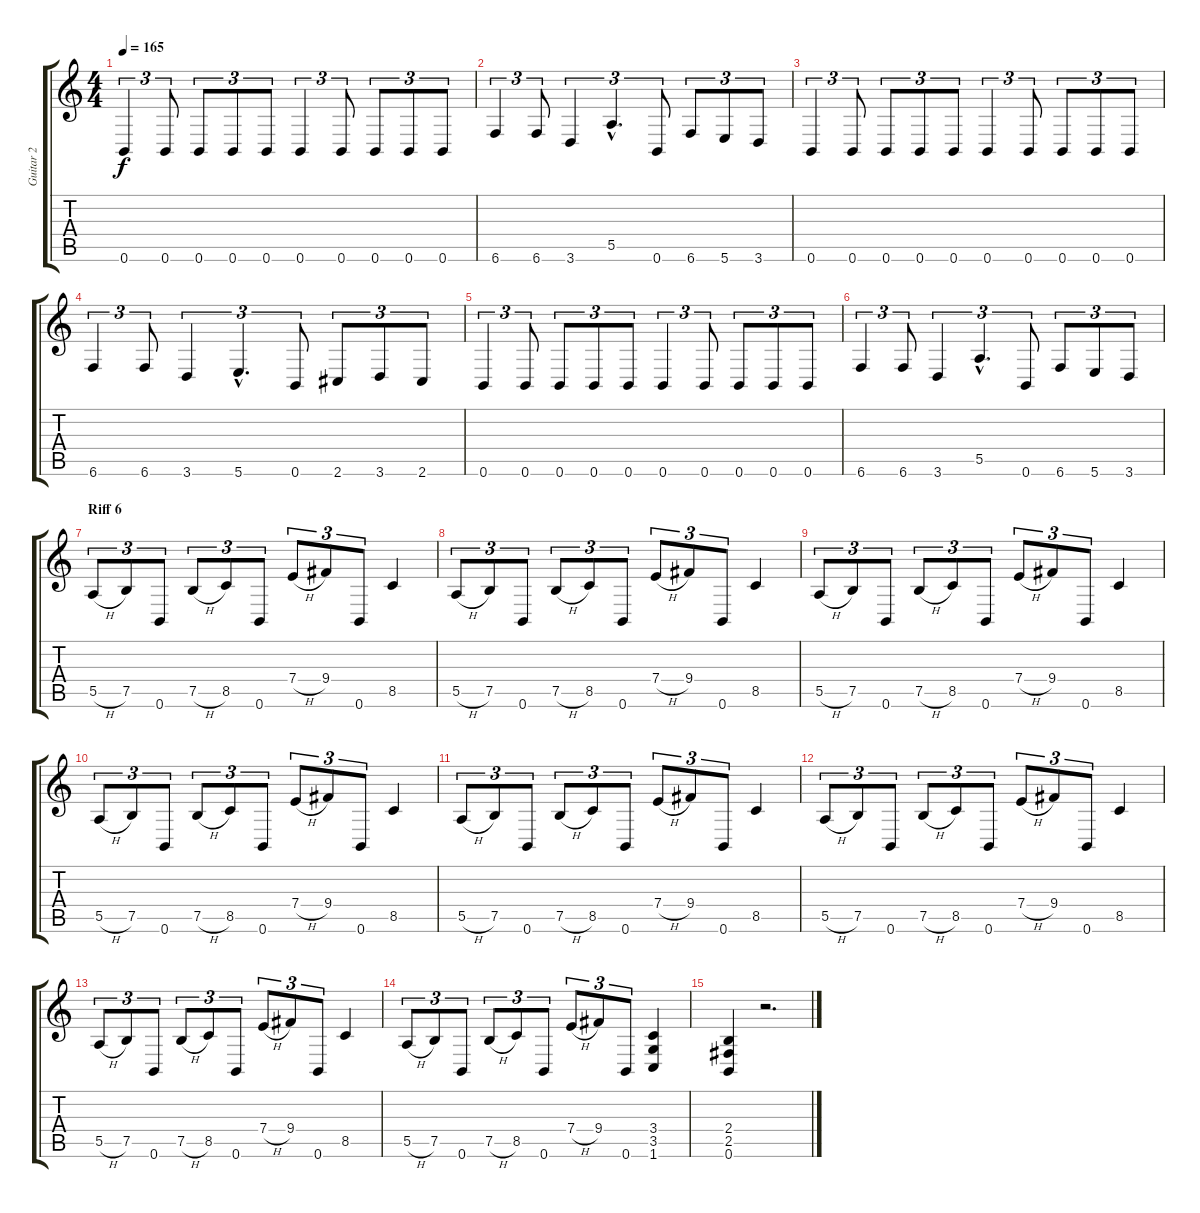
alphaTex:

\track ("Guitar 2" "Guitar 2") {instrument distortionguitar}
\staff {score tabs}
\tuning (B3 Gb3 D3 A2 E2 B1) {hide}
\ts (4 4)
\tempo 165
\clef g2
\ks c
0.6.4{tu (3 2) dy f} 0.6.8{tu (3 2)} 0.6.8{tu (3 2)} 0.6.8{tu (3 2)} 0.6.8{tu (3 2)} 0.6.4{tu (3 2)} 0.6.8{tu (3 2)} 0.6.8{tu (3 2)} 0.6.8{tu (3 2)} 0.6.8{tu (3 2)} |
6.6.4{tu (3 2)} 6.6.8{tu (3 2)} 3.6.4{tu (3 2)} 5.5{hac}.4{d tu (3 2)} 0.6.8{tu (3 2)} 6.6.8{tu (3 2)} 5.6.8{tu (3 2)} 3.6.8{tu (3 2)} |
0.6.4{tu (3 2)} 0.6.8{tu (3 2)} 0.6.8{tu (3 2)} 0.6.8{tu (3 2)} 0.6.8{tu (3 2)} 0.6.4{tu (3 2)} 0.6.8{tu (3 2)} 0.6.8{tu (3 2)} 0.6.8{tu (3 2)} 0.6.8{tu (3 2)} |
6.6.4{tu (3 2)} 6.6.8{tu (3 2)} 3.6.4{tu (3 2)} 5.6{hac}.4{d tu (3 2)} 0.6.8{tu (3 2)} 2.6.8{tu (3 2)} 3.6.8{tu (3 2)} 2.6.8{tu (3 2)} |
0.6.4{tu (3 2)} 0.6.8{tu (3 2)} 0.6.8{tu (3 2)} 0.6.8{tu (3 2)} 0.6.8{tu (3 2)} 0.6.4{tu (3 2)} 0.6.8{tu (3 2)} 0.6.8{tu (3 2)} 0.6.8{tu (3 2)} 0.6.8{tu (3 2)} |
6.6.4{tu (3 2)} 6.6.8{tu (3 2)} 3.6.4{tu (3 2)} 5.5{hac}.4{d tu (3 2)} 0.6.8{tu (3 2)} 6.6.8{tu (3 2)} 5.6.8{tu (3 2)} 3.6.8{tu (3 2)} |
\section ("" "Riff 6")
5.5{h}.8{tu (3 2)} 7.5.8{tu (3 2)} 0.6.8{tu (3 2)} 7.5{h}.8{tu (3 2)} 8.5.8{tu (3 2)} 0.6.8{tu (3 2)} 7.4{h}.8{tu (3 2)} 9.4.8{tu (3 2)} 0.6.8{tu (3 2)} 8.5.4 |
5.5{h}.8{tu (3 2)} 7.5.8{tu (3 2)} 0.6.8{tu (3 2)} 7.5{h}.8{tu (3 2)} 8.5.8{tu (3 2)} 0.6.8{tu (3 2)} 7.4{h}.8{tu (3 2)} 9.4.8{tu (3 2)} 0.6.8{tu (3 2)} 8.5.4 |
5.5{h}.8{tu (3 2)} 7.5.8{tu (3 2)} 0.6.8{tu (3 2)} 7.5{h}.8{tu (3 2)} 8.5.8{tu (3 2)} 0.6.8{tu (3 2)} 7.4{h}.8{tu (3 2)} 9.4.8{tu (3 2)} 0.6.8{tu (3 2)} 8.5.4 |
5.5{h}.8{tu (3 2)} 7.5.8{tu (3 2)} 0.6.8{tu (3 2)} 7.5{h}.8{tu (3 2)} 8.5.8{tu (3 2)} 0.6.8{tu (3 2)} 7.4{h}.8{tu (3 2)} 9.4.8{tu (3 2)} 0.6.8{tu (3 2)} 8.5.4 |
5.5{h}.8{tu (3 2)} 7.5.8{tu (3 2)} 0.6.8{tu (3 2)} 7.5{h}.8{tu (3 2)} 8.5.8{tu (3 2)} 0.6.8{tu (3 2)} 7.4{h}.8{tu (3 2)} 9.4.8{tu (3 2)} 0.6.8{tu (3 2)} 8.5.4 |
5.5{h}.8{tu (3 2)} 7.5.8{tu (3 2)} 0.6.8{tu (3 2)} 7.5{h}.8{tu (3 2)} 8.5.8{tu (3 2)} 0.6.8{tu (3 2)} 7.4{h}.8{tu (3 2)} 9.4.8{tu (3 2)} 0.6.8{tu (3 2)} 8.5.4 |
5.5{h}.8{tu (3 2)} 7.5.8{tu (3 2)} 0.6.8{tu (3 2)} 7.5{h}.8{tu (3 2)} 8.5.8{tu (3 2)} 0.6.8{tu (3 2)} 7.4{h}.8{tu (3 2)} 9.4.8{tu (3 2)} 0.6.8{tu (3 2)} 8.5.4 |
5.5{h}.8{tu (3 2)} 7.5.8{tu (3 2)} 0.6.8{tu (3 2)} 7.5{h}.8{tu (3 2)} 8.5.8{tu (3 2)} 0.6.8{tu (3 2)} 7.4{h}.8{tu (3 2)} 9.4.8{tu (3 2)} 0.6.8{tu (3 2)} (3.4 3.5 1.6).4 |
(2.4 2.5 0.6).4 r.2{d}
